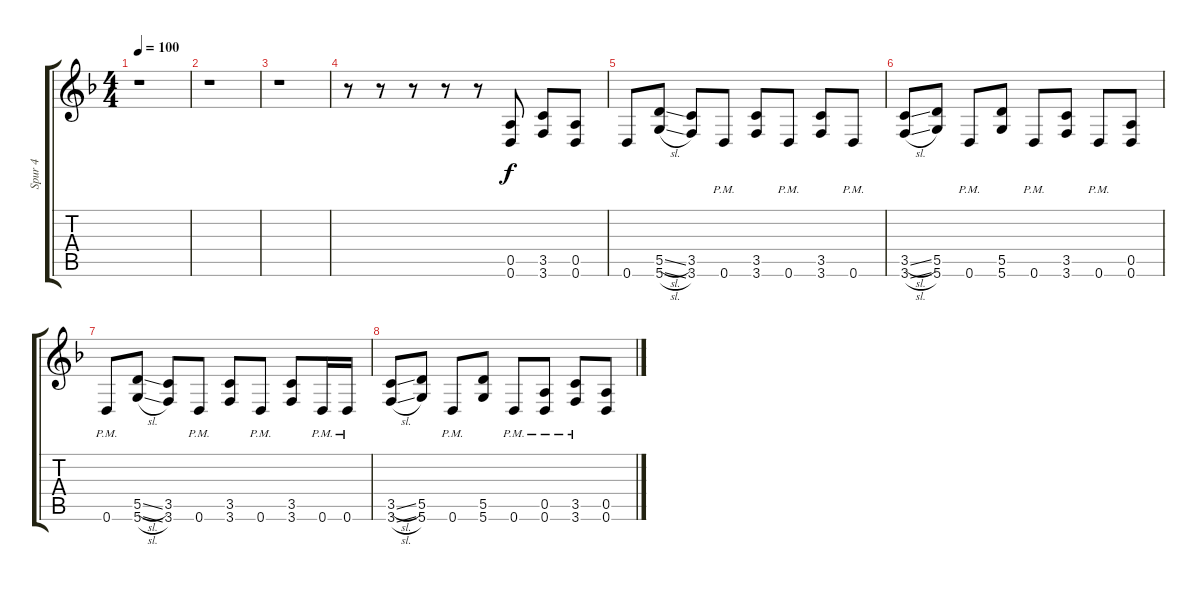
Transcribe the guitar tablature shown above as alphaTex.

\track ("Spur 4" "Spur 4") {instrument overdrivenguitar}
\staff {score tabs}
\tuning (E4 B3 G3 D3 A2 D2) {hide}
\ts (4 4)
\tempo 100
\clef g2
\ks dminor
r.1{dy f} |
r.1 |
r.1 |
r.8 r.8 r.8 r.8 r.8 (0.5 0.6).8 (3.5 3.6).8 (0.5 0.6).8 |
0.6.8 (5.5{sl} 5.6{sl}).8 (3.5 3.6).8 0.6{pm}.8 (3.5 3.6).8 0.6{pm}.8 (3.5 3.6).8 0.6{pm}.8 |
(3.5{sl} 3.6{sl}).8 (5.5 5.6).8 0.6{pm}.8 (5.5 5.6).8 0.6{pm}.8 (3.5 3.6).8 0.6{pm}.8 (0.5 0.6).8 |
0.6{pm}.8 (5.5{sl} 5.6{sl}).8 (3.5 3.6).8 0.6{pm}.8 (3.5 3.6).8 0.6{pm}.8 (3.5 3.6).8 0.6{pm}.16 0.6{pm}.16 |
(3.5{sl} 3.6{sl}).8 (5.5 5.6).8 0.6{pm}.8 (5.5 5.6).8 0.6{pm}.8 (0.5{pm} 0.6{pm}).8 (3.5{pm} 3.6{pm}).8 (0.5 0.6).8
